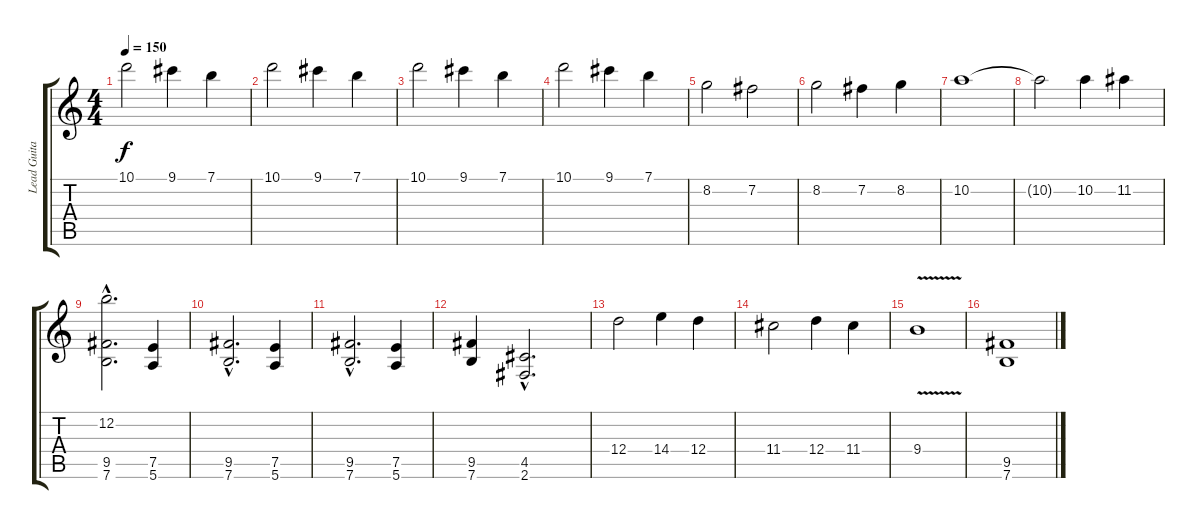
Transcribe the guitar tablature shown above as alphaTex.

\track ("Lead Guitare" "Lead Guita") {instrument distortionguitar}
\staff {score tabs}
\tuning (E4 B3 G3 D3 A2 E2) {hide}
\ts (4 4)
\tempo 150
\clef g2
\ks c
10.1.2{dy f} 9.1.4 7.1.4 |
10.1.2 9.1.4 7.1.4 |
10.1.2 9.1.4 7.1.4 |
10.1.2 9.1.4 7.1.4 |
8.2.2 7.2.2 |
8.2.2 7.2.4 8.2.4 |
10.2.1 |
10.2{t}.2 10.2.4 11.2.4 |
(12.2{hac} 9.5{hac} 7.6{hac}).2{d} (7.5 5.6).4 |
(9.5{hac} 7.6{hac}).2{d} (7.5 5.6).4 |
(9.5{hac} 7.6{hac}).2{d} (7.5 5.6).4 |
(9.5 7.6).4 (4.5{hac} 2.6{hac}).2{d} |
12.4.2 14.4.4 12.4.4 |
11.4.2 12.4.4 11.4.4 |
9.4{v}.1 |
(9.5 7.6).1
